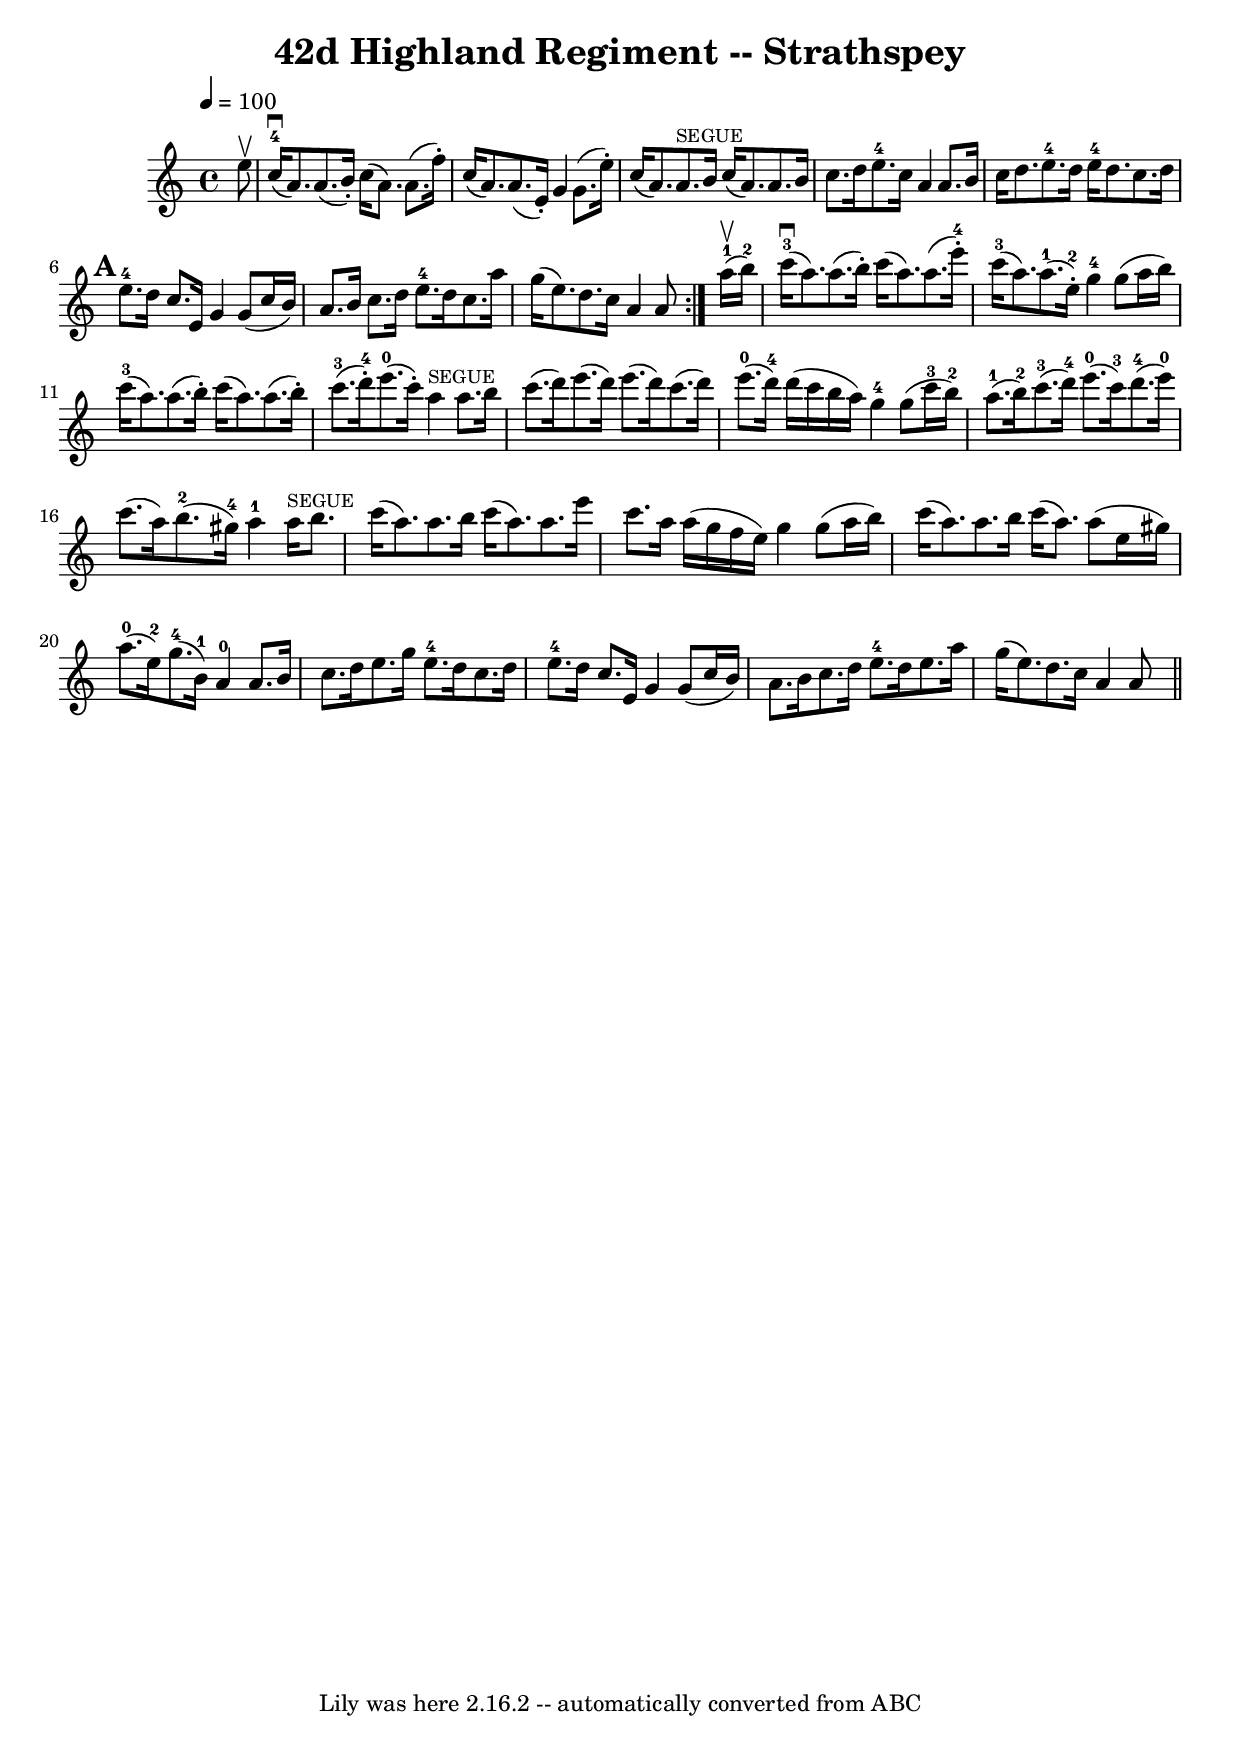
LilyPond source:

\version "2.16.2"
\include "Mammoth.ily"
\header {
  %% book = "Ryan's Mammoth Collection"
  crossRefNumber = "1"
  footnotes = "\\\\161 962"
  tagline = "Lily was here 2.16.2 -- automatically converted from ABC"
  title = "42d Highland Regiment -- Strathspey"

}
voicedefault =  {
  \override Staff.TimeSignature #'style = #'C
  \override Score.SpacingSpanner #'common-shortest-duration = #(ly:make-moment 1 2)
  \time 4/4
  \tempo 4=100
  
  \key a \minor

  \partial 8
  
  \repeat volta 2 {

    e''8^\upbow |
    c''16-4[(^\downbow a'8.) a'8. (b'16-.)] c''16 (a'8.) a'8. (f''16-.) |
    c''16[(a'8.) a'8. (e'16-.)] g'4 g'8. (e''16-.) |
    c''16[(a'8.) a'8.^\segue b'16] c''16[(a'8.) a'8. b'16] |
    c''8.[d''16 e''8.-4 c''16] a'4 a'8. b'16 |
    c''16[d''8. e''8.-4 d''16] e''16-4[d''8. c''8. d''16] |
    \mark \default
    e''8.-4[d''16] c''8.[e'16] g'4 g'8(c''16 b'16)  |
    a'8. b'16 c''8. d''16 e''8.-4[d''16 c''8. a''16] |
    g''16[(e''8.) d''8. c''16] a'4 a'8
    
  }
  a''16-1^\upbow(b''16-2) |
  c'''16-3[(^\downbow a''8.) a''8. (b''16-.)] c'''16[(a''8.) a''8. (e'''16-4-.)] |
  c'''16-3[(a''8.) a''8.-1(e''16-2-.)] g''4-4 g''8 (a''16 b''16) |
  c'''16-3[(a''8.) a''8. (b''16-.)] c'''16[(a''8.) a''8. (b''16-.)] |
  c'''8.-3[(d'''16-4-.) e'''8.-0(c'''16-.)] a''4^\segue a''8. b''16 |
  c'''8.[(d'''16) e'''8. (d'''16)] e'''8.[(d'''16) c'''8. (d'''16)] |
  e'''8.-0(d'''16-4) d'''16 (c'''16 b''16 a''16) g''4-4 g''8 (c'''16-3 b''16-2) |
  a''8.-1[(b''16-2) c'''8.-3(d'''16-4)] e'''8.-0[(c'''16-3) d'''8.-4(e'''16-0)] |
  c'''8.[(a''16) b''8.-2(gis''16-4)] a''4-1 a''16^\segue b''8. |
  c'''16[(a''8.) a''8. b''16] c'''16[(a''8.) a''8. e'''16] |
  c'''8. a''16 a''16 (g''16 f''16 e''16) g''4 g''8 (a''16 b''16) |
  c'''16[(a''8.) a''8. b''16] c'''16 (a''8.) a''8 (e''16 gis''16) |
  a''8.-0[(e''16-2) g''8.-4(b'16-1)] a'4-0 a'8. b'16 |
  c''8.[d''16 e''8. g''16] e''8.-4[d''16 c''8. d''16] |
  e''8.-4 d''16 c''8. e'16 g'4 g'8 (c''16 b'16) |
  a'8.[b'16 c''8. d''16] e''8.-4[d''16 e''8. a''16] |
  g''16[(e''8.) d''8. c''16] a'4 a'8 s8 | \bar "||"

}

\score{
  <<
    \context Staff="default"
    {
      \voicedefault
      
    }
  >>
  \layout {
    
  }
  \midi {
  }

}
